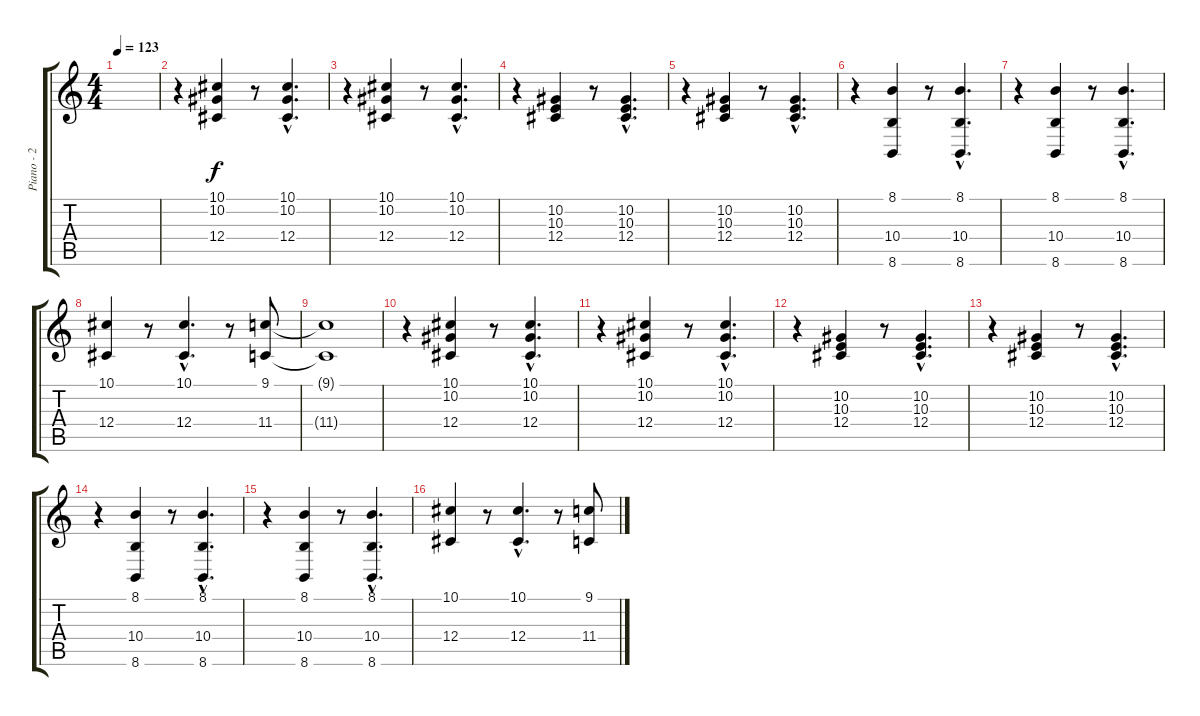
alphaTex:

\track ("Piano - 2" "Piano - 2") {instrument electricgrandpiano}
\staff {score tabs}
\tuning (Eb4 Bb3 Gb3 Db3 Ab2 Eb2) {hide}
\ts (4 4)
\tempo 123
\clef g2
\ks c
|
r.4 (10.1 10.2 12.4).4 r.8 (10.1{hac} 10.2{hac} 12.4{hac}).4{d} |
r.4 (10.1 10.2 12.4).4 r.8 (10.1{hac} 10.2{hac} 12.4{hac}).4{d} |
r.4 (10.2 10.3 12.4).4 r.8 (10.2{hac} 10.3{hac} 12.4{hac}).4{d} |
r.4 (10.2 10.3 12.4).4 r.8 (10.2{hac} 10.3{hac} 12.4{hac}).4{d} |
r.4 (8.1 10.4 8.6).4 r.8 (8.1{hac} 10.4{hac} 8.6{hac}).4{d} |
r.4 (8.1 10.4 8.6).4 r.8 (8.1{hac} 10.4{hac} 8.6{hac}).4{d} |
(10.1 12.4).4 r.8 (10.1{hac} 12.4{hac}).4{d} r.8 (9.1 11.4).8 |
(9.1{t} 11.4{t}).1 |
r.4 (10.1 10.2 12.4).4 r.8 (10.1{hac} 10.2{hac} 12.4{hac}).4{d} |
r.4 (10.1 10.2 12.4).4 r.8 (10.1{hac} 10.2{hac} 12.4{hac}).4{d} |
r.4 (10.2 10.3 12.4).4 r.8 (10.2{hac} 10.3{hac} 12.4{hac}).4{d} |
r.4 (10.2 10.3 12.4).4 r.8 (10.2{hac} 10.3{hac} 12.4{hac}).4{d} |
r.4 (8.1 10.4 8.6).4 r.8 (8.1{hac} 10.4{hac} 8.6{hac}).4{d} |
r.4 (8.1 10.4 8.6).4 r.8 (8.1{hac} 10.4{hac} 8.6{hac}).4{d} |
(10.1 12.4).4 r.8 (10.1{hac} 12.4{hac}).4{d} r.8 (9.1 11.4).8
